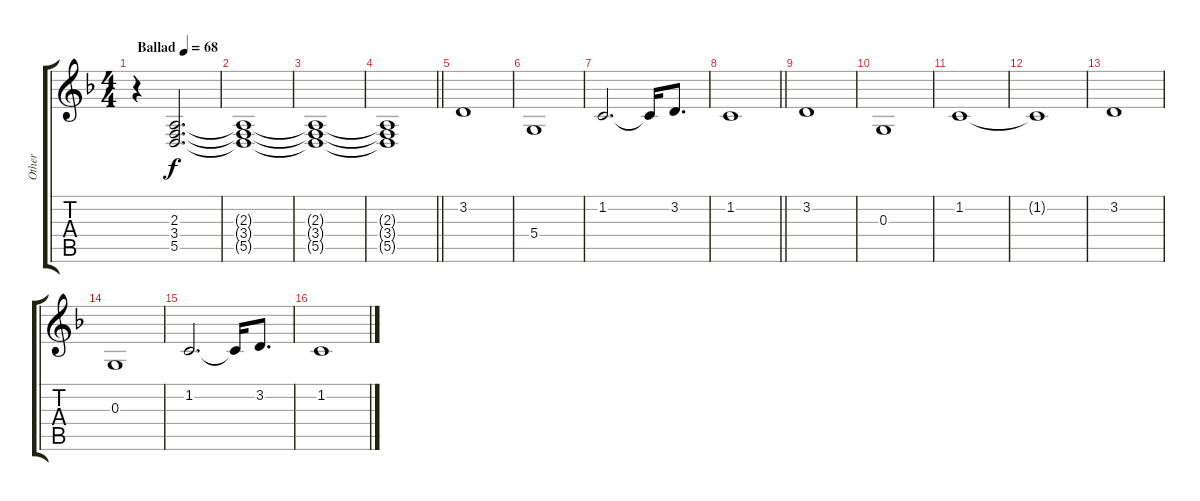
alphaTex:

\track ("Other" "Other") {instrument lead1square}
\staff {score tabs}
\tuning (E4 B3 G3 D3 A2 E2) {hide}
\ts (4 4)
\tempo (68 "Ballad")
\clef g2
\ks dminor
r.4{dy f instrument lead1square} (2.3 3.4 5.5).2{d} |
(2.3{t} 3.4{t} 5.5{t}).1 |
(2.3{t} 3.4{t} 5.5{t}).1 |
\barLineRight lightlight
(2.3{t} 3.4{t} 5.5{t}).1 |
3.2.1 |
5.4.1 |
1.2.2{d} 1.2{t}.16 3.2.8{d} |
\barLineRight lightlight
1.2.1 |
3.2.1 |
0.3.1 |
1.2.1 |
1.2{t}.1 |
3.2.1 |
0.3.1 |
1.2.2{d} 1.2{t}.16 3.2.8{d} |
1.2.1
